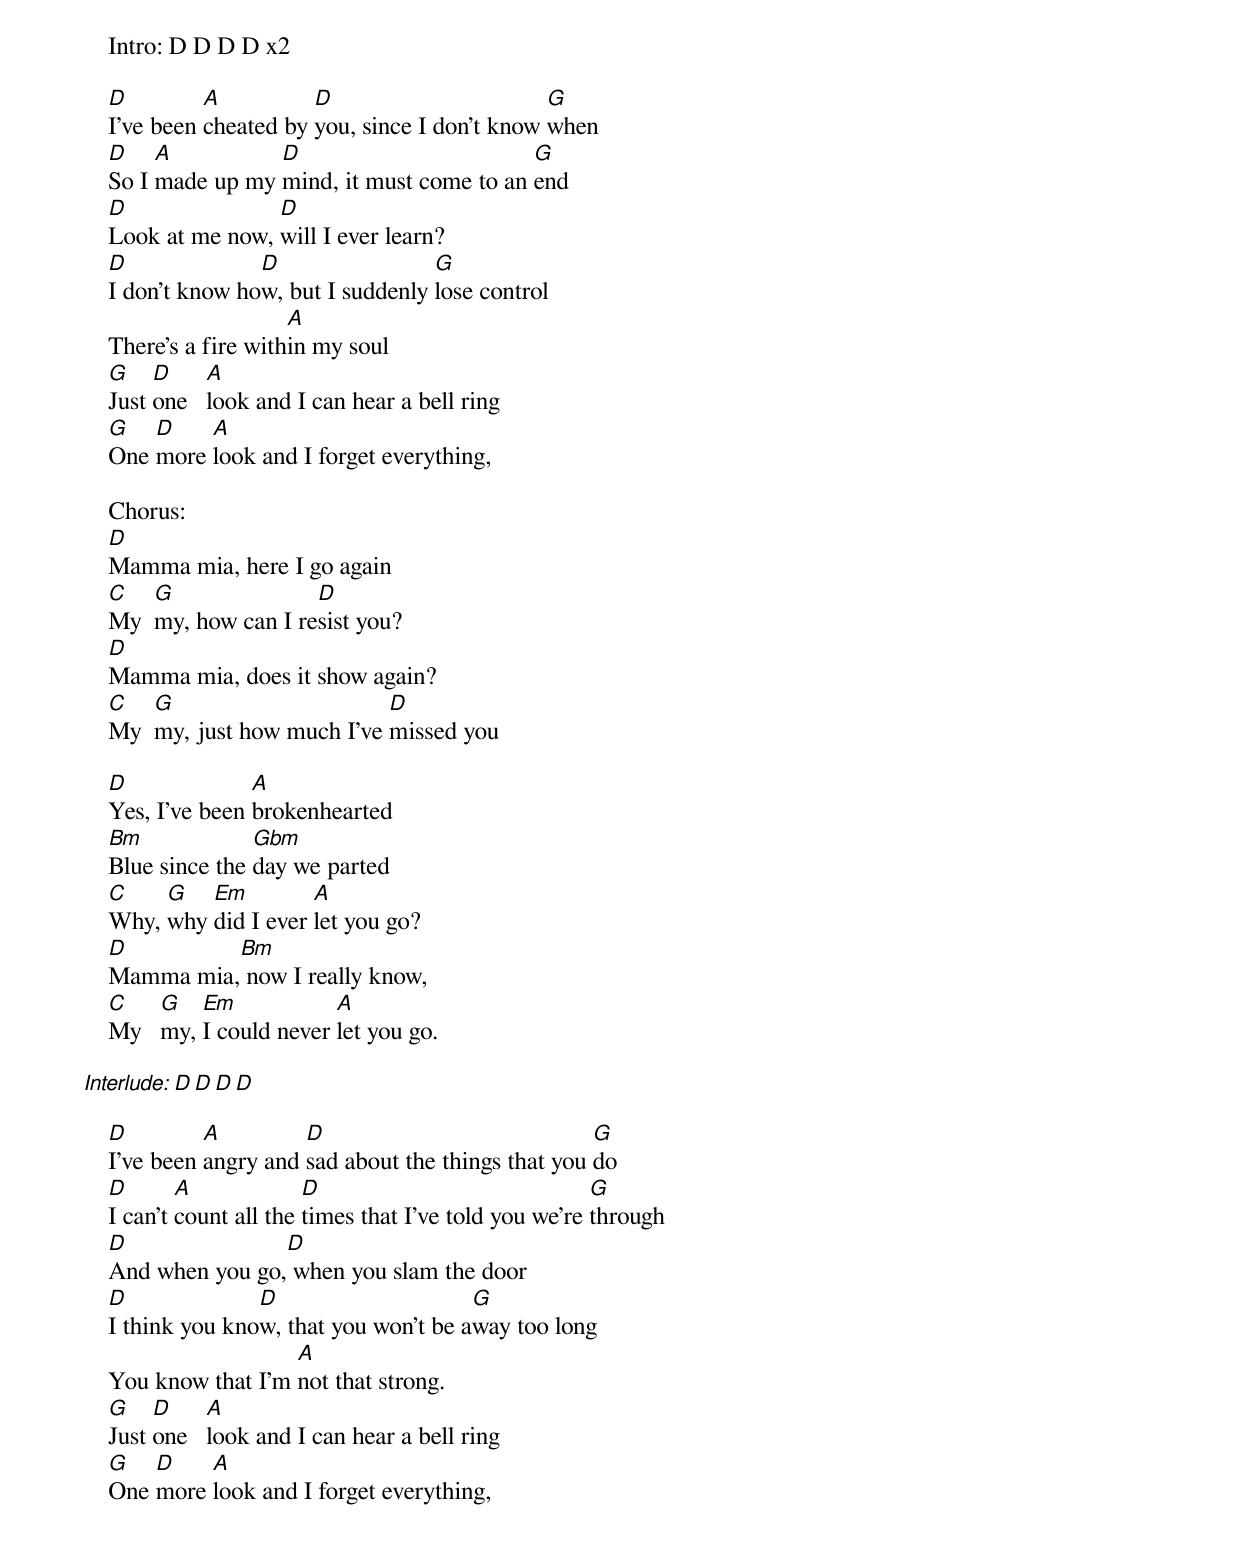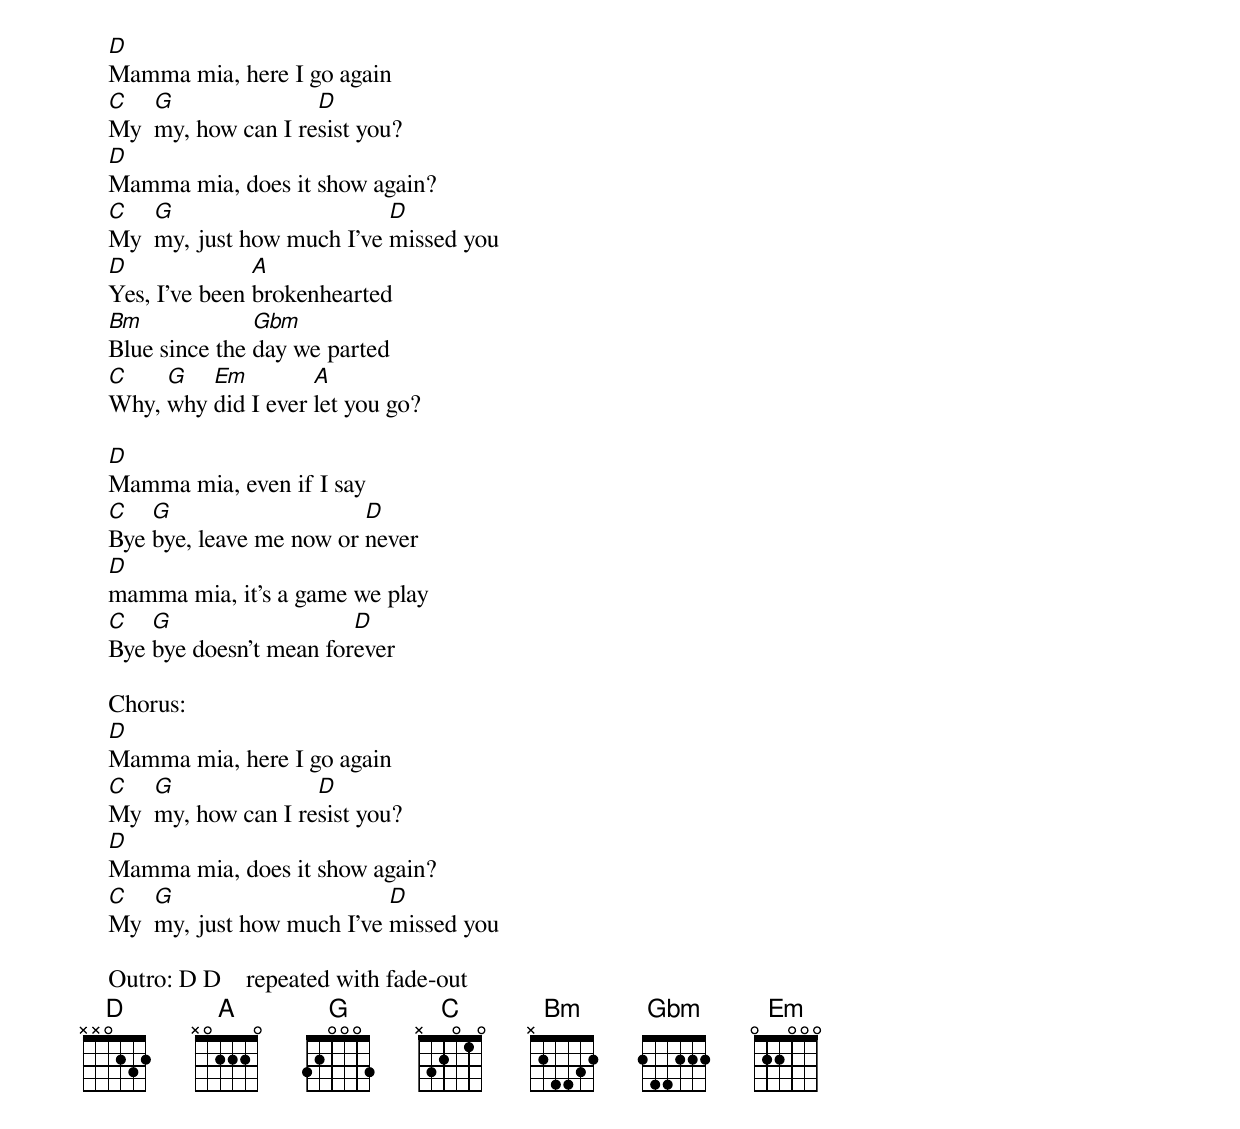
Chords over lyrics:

    Intro: D D D D x2

    D         A          D                       G
    I've been cheated by you, since I don't know when
    D    A          D                        G
    So I made up my mind, it must come to an end
    D               D
    Look at me now, will I ever learn?
    D              D                 G
    I don't know how, but I suddenly lose control
                       A
    There's a fire within my soul
    G    D     A
    Just one   look and I can hear a bell ring
    G   D    A
    One more look and I forget everything,

    Chorus:
    D
    Mamma mia, here I go again
    C   G               D
    My  my, how can I resist you?
    D
    Mamma mia, does it show again?
    C   G                      D
    My  my, just how much I've missed you

    D              A
    Yes, I've been brokenhearted
    Bm             Gbm
    Blue since the day we parted
    C    G   Em         A
    Why, why did I ever let you go?
    D         Bm
    Mamma mia, now I really know,
    C    G   Em            A
    My   my, I could never let you go.

    Interlude: D D D D

    D         A         D                             G
    I've been angry and sad about the things that you do
    D       A             D                              G
    I can't count all the times that I've told you we're through
    D               D
    And when you go, when you slam the door
    D              D                     G
    I think you know, that you won't be away too long
                      A
    You know that I'm not that strong.
    G    D     A
    Just one   look and I can hear a bell ring
    G   D    A
    One more look and I forget everything,

    D
    Mamma mia, here I go again
    C   G               D
    My  my, how can I resist you?
    D
    Mamma mia, does it show again?
    C   G                      D
    My  my, just how much I've missed you
    D              A
    Yes, I've been brokenhearted
    Bm             Gbm
    Blue since the day we parted
    C    G   Em         A
    Why, why did I ever let you go?

    D
    Mamma mia, even if I say
    C   G                    D
    Bye bye, leave me now or never
    D
    mamma mia, it's a game we play
    C   G                   D
    Bye bye doesn't mean forever

    Chorus:
    D
    Mamma mia, here I go again
    C   G               D
    My  my, how can I resist you?
    D
    Mamma mia, does it show again?
    C   G                      D
    My  my, just how much I've missed you

    Outro: D D    repeated with fade-out
